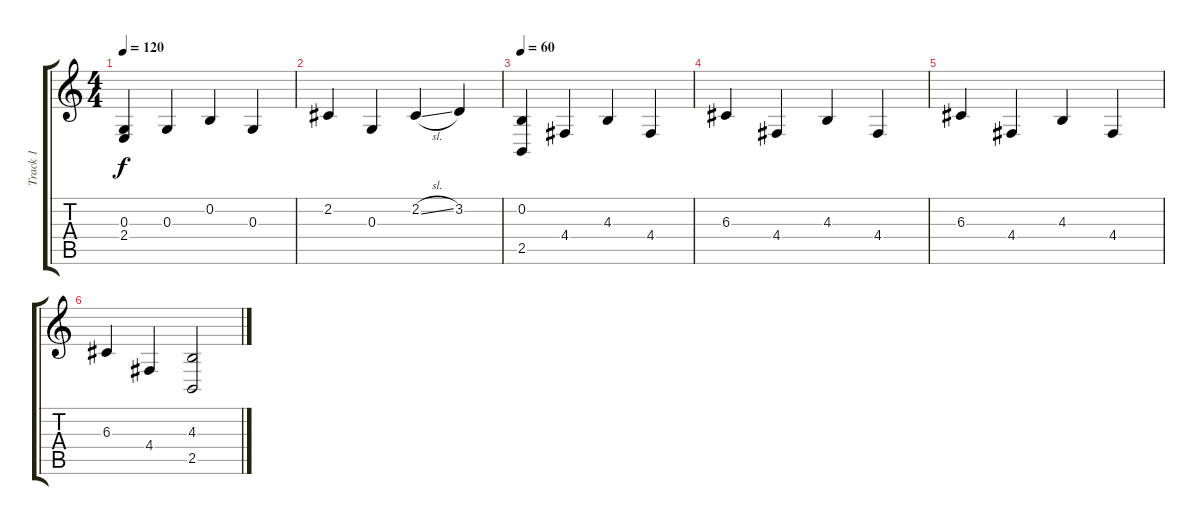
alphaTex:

\track ("Track 1" "Track 1") {instrument koto}
\staff {score tabs}
\tuning (E4 B3 G3 D3 A2 E2) {hide}
\ts (4 4)
\tempo 120
\clef g2
\ks c
(0.3 2.4).4{dy f} 0.3.4 0.2.4 0.3.4 |
2.2.4 0.3.4 2.2{sl}.4 3.2.4 |
\tempo 60
(0.2 2.5).4 4.4.4 4.3.4 4.4.4 |
6.3.4 4.4.4 4.3.4 4.4.4 |
6.3.4 4.4.4 4.3.4 4.4.4 |
6.3.4 4.4.4 (4.3 2.5).2
